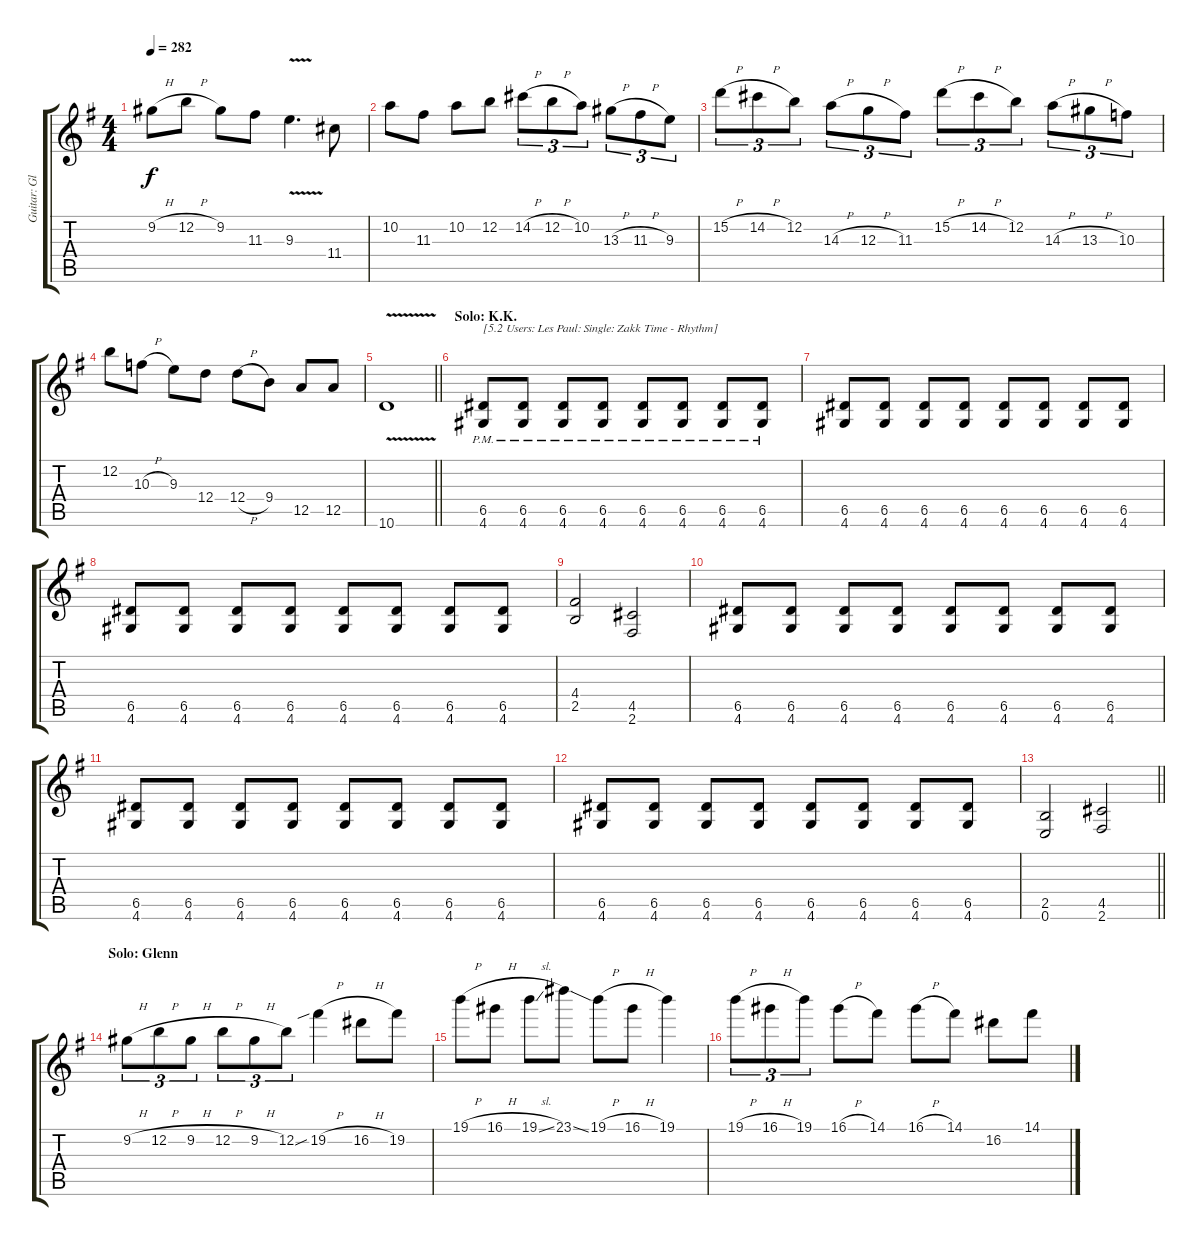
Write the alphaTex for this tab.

\track ("Guitar: Glenn" "Guitar: Gl") {instrument overdrivenguitar}
\staff {score tabs}
\tuning (E4 B3 G3 D3 A2 E2) {hide}
\ts (4 4)
\tempo 282
\clef g2
\ks g
9.2{h}.8{dy f} 12.2{h}.8 9.2.8 11.3.8 9.3{v}.4{d} 11.4.8 |
10.2.8 11.3.8 10.2.8 12.2.8 14.2{h}.8{tu (3 2)} 12.2{h}.8{tu (3 2)} 10.2.8{tu (3 2)} 13.3{h}.8{tu (3 2)} 11.3{h}.8{tu (3 2)} 9.3.8{tu (3 2)} |
15.2{h}.8{tu (3 2)} 14.2{h}.8{tu (3 2)} 12.2.8{tu (3 2)} 14.3{h}.8{tu (3 2)} 12.3{h}.8{tu (3 2)} 11.3.8{tu (3 2)} 15.2{h}.8{tu (3 2)} 14.2{h}.8{tu (3 2)} 12.2.8{tu (3 2)} 14.3{h}.8{tu (3 2)} 13.3{h}.8{tu (3 2)} 10.3.8{tu (3 2)} |
12.2.8 10.3{h}.8 9.3.8 12.4.8 12.4{h}.8 9.4.8 12.5.8 12.5.8 |
\barLineRight lightlight
10.6{v}.1 |
\section ("" "Solo: K.K.")
(6.5{pm} 4.6{pm}).8{txt "[5.2 Users: Les Paul: Single: Zakk Time - Rhythm]" volume 9 instrument overdrivenguitar} (6.5{pm} 4.6{pm}).8 (6.5{pm} 4.6{pm}).8 (6.5{pm} 4.6{pm}).8 (6.5{pm} 4.6{pm}).8 (6.5{pm} 4.6{pm}).8 (6.5{pm} 4.6{pm}).8 (6.5{pm} 4.6{pm}).8 |
(6.5 4.6).8 (6.5 4.6).8 (6.5 4.6).8 (6.5 4.6).8 (6.5 4.6).8 (6.5 4.6).8 (6.5 4.6).8 (6.5 4.6).8 |
(6.5 4.6).8 (6.5 4.6).8 (6.5 4.6).8 (6.5 4.6).8 (6.5 4.6).8 (6.5 4.6).8 (6.5 4.6).8 (6.5 4.6).8 |
(4.4 2.5).2 (4.5 2.6).2 |
(6.5 4.6).8 (6.5 4.6).8 (6.5 4.6).8 (6.5 4.6).8 (6.5 4.6).8 (6.5 4.6).8 (6.5 4.6).8 (6.5 4.6).8 |
(6.5 4.6).8 (6.5 4.6).8 (6.5 4.6).8 (6.5 4.6).8 (6.5 4.6).8 (6.5 4.6).8 (6.5 4.6).8 (6.5 4.6).8 |
(6.5 4.6).8 (6.5 4.6).8 (6.5 4.6).8 (6.5 4.6).8 (6.5 4.6).8 (6.5 4.6).8 (6.5 4.6).8 (6.5 4.6).8 |
\barLineRight lightlight
(2.5 0.6).2 (4.5 2.6).2 |
\section ("" "Solo: Glenn")
9.2{h}.8{tu (3 2) volume 13 instrument overdrivenguitar} 12.2{h}.8{tu (3 2)} 9.2{h}.8{tu (3 2)} 12.2{h}.8{tu (3 2)} 9.2{h}.8{tu (3 2)} 12.2.8{tu (3 2)} 19.2{sib h}.4 16.2{h}.8 19.2.8 |
19.1{h}.8 16.1{h}.8 19.1{sl}.8 23.1{ss}.8 19.1{h}.8 16.1{h}.8 19.1.4 |
19.1{h}.8{tu (3 2)} 16.1{h}.8{tu (3 2)} 19.1.8{tu (3 2)} 16.1{h}.8 14.1.8 16.1{h}.8 14.1.8 16.2.8 14.1.8
